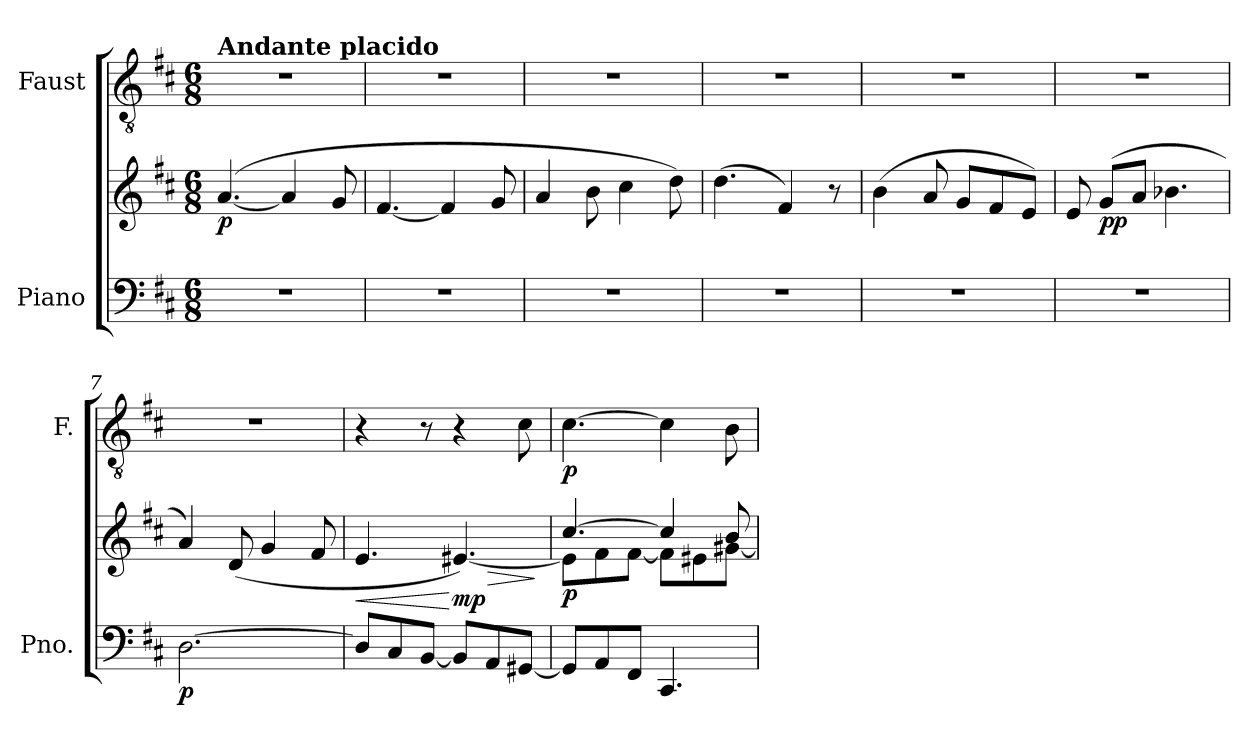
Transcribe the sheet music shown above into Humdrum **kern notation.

**kern	**kern	**dynam	**kern	**dynam
*part2	*part2	*part2	*part1	*part1
*staff3	*staff2	*staff2/3	*staff1	*staff1
*I"Piano	*	*	*I"Faust	*
*I'Pno.	*	*	*I'F.	*
*clefF4	*clefG2	*	*clefGv2	*
*k[f#c#]	*k[f#c#]	*	*k[f#c#]	*
*M6/8	*M6/8	*	*M6/8	*
*MM76	*MM76	*	*MM76	*
=1	=1	=1	=1	=1
!	!	!	!LO:TX:a:B:t=Andante placido	!
!	!	!LO:DY:b	!	!
2.r	(>[4.a/	p	2.r	.
.	4a/]	.	.	.
.	8g/	.	.	.
=2	=2	=2	=2	=2
2.r	[4.f#/	.	2.r	.
.	4f#/]	.	.	.
.	8g/	.	.	.
=3	=3	=3	=3	=3
2.r	4a/	.	2.r	.
.	8b\	.	.	.
.	4cc#\	.	.	.
.	8dd\)	.	.	.
=4	=4	=4	=4	=4
2.r	(>4.dd\	.	2.r	.
.	4f#/)	.	.	.
.	8r	.	.	.
!!LO:LB:g=z
=5	=5	=5	=5	=5
2.r	(<4b\	.	2.r	.
.	8a/	.	.	.
.	8g/L	.	.	.
.	8f#/	.	.	.
.	8e/J)	.	.	.
=6	=6	=6	=6	=6
2.r	8e/	.	2.r	.
!	!	!LO:DY:b	!	!
.	(<8g/L	pp	.	.
.	8a/J	.	.	.
.	4.b-X\	.	.	.
=7	=7	=7	=7	=7
!	!	!LO:DY:b=2	!	!
[2.D\	4a/)	p	2.r	.
.	(<8d/	.	.	.
.	4g/	.	.	.
.	8f#/	.	.	.
=8	=8	=8	=8	=8
!	!	!LO:HP:b	!	!
8D/L]	4.e/	<	4r	.
8C#/	.	.	.	.
[8BB/J	.	.	8r	.
!	!	!LO:HP:n=1:b	!	!
!	!	!LO:DY:n=1:b	!	!
8BB/L]	[4.e#X/)	[ > mp	4r	.
8AA/	.	.	.	.
[8GG#X/J	.	.	8c#\	.
.	.	]	.	.
=9	=9	=9	=9	=9
*	*^	*	*	*
!	!	!	!LO:DY:b	!	!LO:DY:b
8GG#/L]	[4.cc#/	8e#\L]	p	[4.c#\	p
8AA/	.	8f#\	.	.	.
8FF#/J	.	[8f#\J	.	.	.
4.CC#/	4cc#/]	8f#\L]	.	4c#\]	.
.	.	8e#X\	.	.	.
.	8b/	[8g#X\J	.	8B\	.
*	*v	*v	*	*	*
=	=	=	=	=
*-	*-	*-	*-	*-
